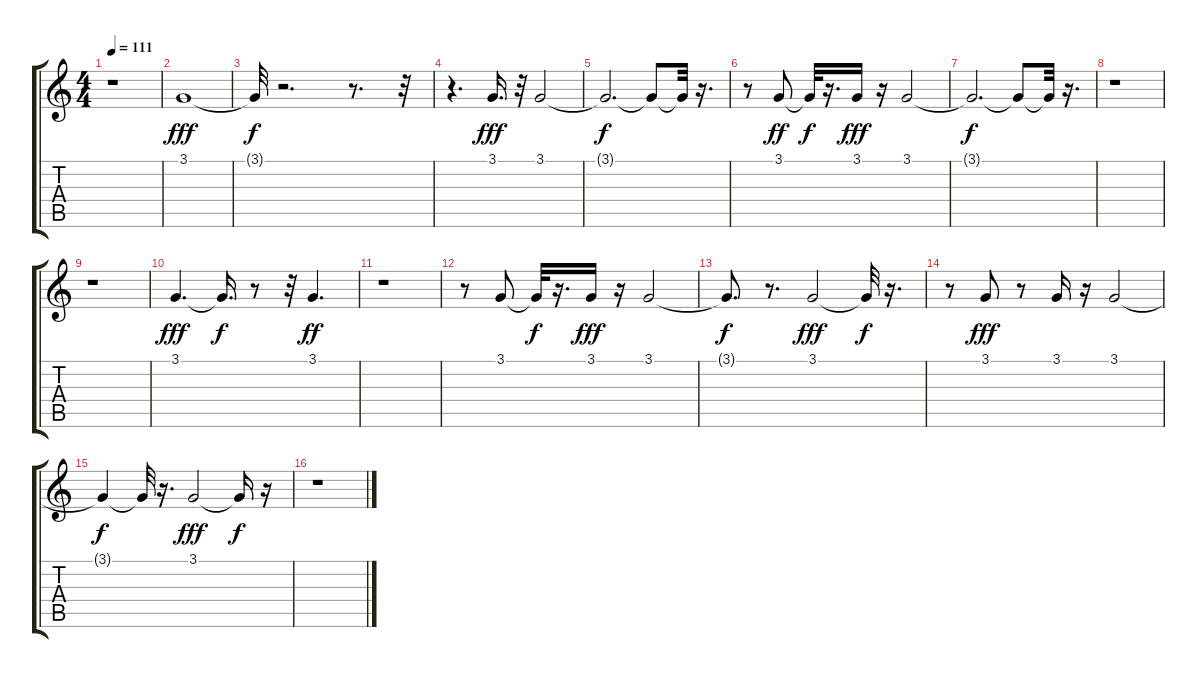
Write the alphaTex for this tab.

\track "" {instrument synthstrings1}
\staff {score tabs}
\tuning (E4 B3 G3 D3 A2 E2) {hide}
\ts (4 4)
\tempo 111
\clef g2
\ks c
r.1{dy fff} |
3.1.1 |
3.1{t}.32{dy f} r.2{d} r.8{d} r.32 |
r.4{d} 3.1.16{d dy fff} r.32 3.1.2 |
3.1{t}.2{d dy f} 3.1{t}.8 3.1{t}.32 r.16{d} |
r.8 3.1.8{dy ff} 3.1{t}.32{dy f} r.16{d} 3.1.16{dy fff} r.16 3.1.2 |
3.1{t}.2{d dy f} 3.1{t}.8 3.1{t}.32 r.16{d} |
r.1 |
r.1 |
3.1.4{d dy fff} 3.1{t}.16{d dy f} r.8 r.32 3.1.4{d dy ff} |
r.1 |
r.8 3.1.8 3.1{t}.32{dy f} r.16{d} 3.1.16{dy fff} r.16 3.1.2 |
3.1{t}.8{d dy f} r.8{d} 3.1.2{dy fff} 3.1{t}.32{dy f} r.16{d} |
r.8 3.1.8{dy fff} r.8 3.1.16 r.16 3.1.2 |
3.1{t}.4{dy f} 3.1{t}.32 r.16{d} 3.1.2{dy fff} 3.1{t}.16{dy f} r.16 |
r.1
